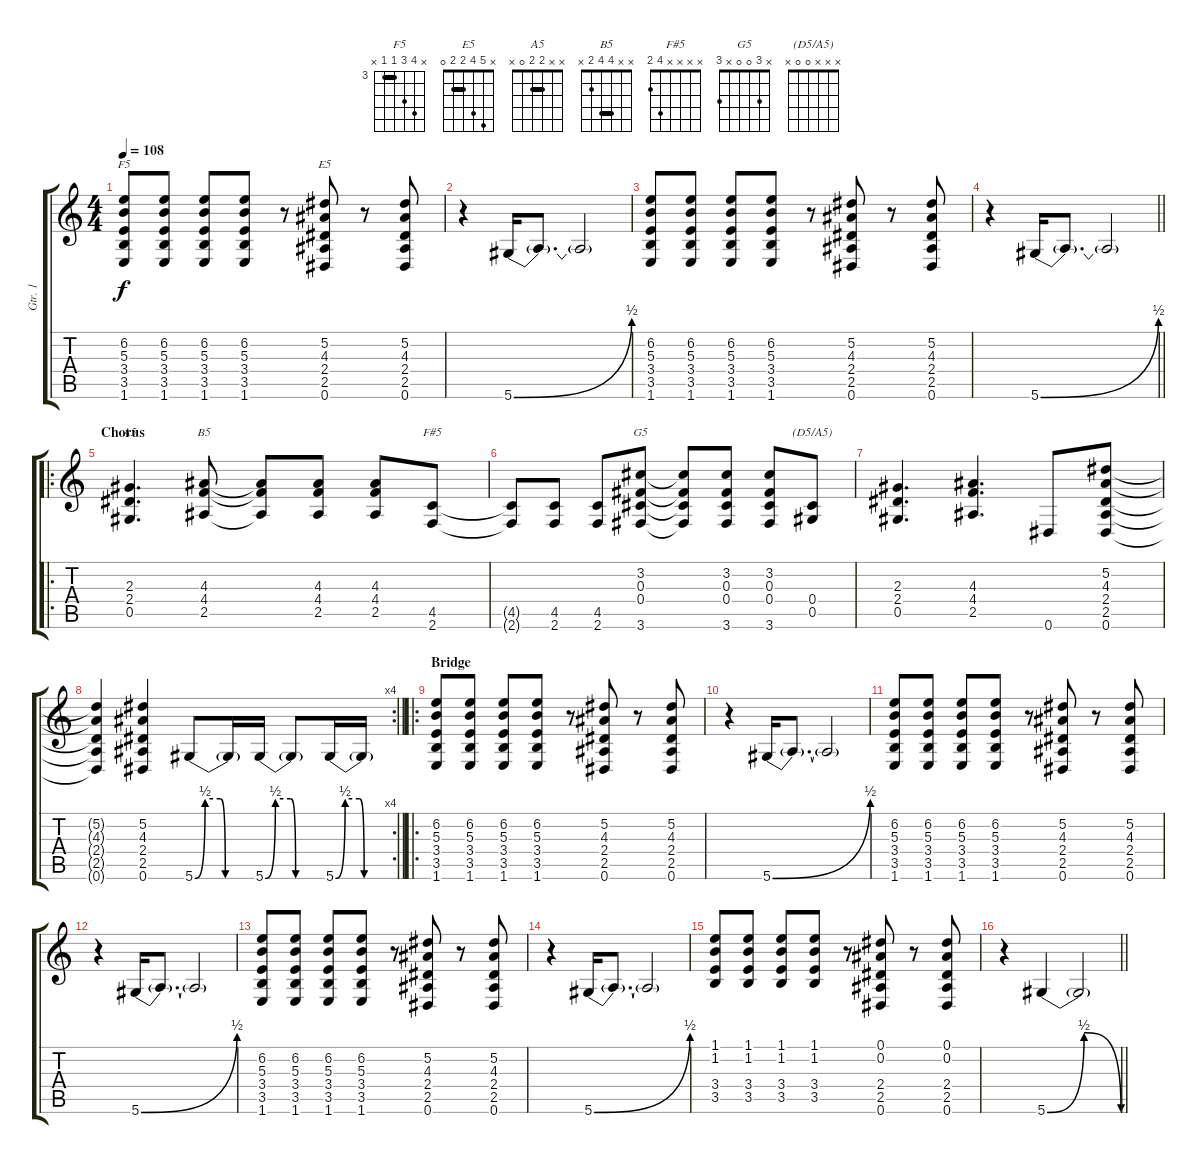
\track ("Gtr. 1" "Gtr. 1") {instrument overdrivenguitar}
\staff {score tabs}
\tuning (Eb4 Bb3 Gb3 Db3 Ab2 Eb2) {hide}
\chord ("F5" x 6 5 3 3 x) {firstfret 3 barre 3}
\chord ("E5" x 5 4 2 2 0) {barre 2}
\chord ("A5" x x 2 2 0 x) {barre 2}
\chord ("B5" x x 4 4 2 x) {barre 4}
\chord ("F#5" x x x x 4 2)
\chord ("G5" x 3 0 0 x 3)
\chord ("(D5/A5)" x x x 0 0 x)
\ts (4 4)
\tempo 108
\clef g2
\ks c
(6.2 5.3 3.4 3.5 1.6).8{ch "F5" dy f} (6.2 5.3 3.4 3.5 1.6).8 (6.2 5.3 3.4 3.5 1.6).8 (6.2 5.3 3.4 3.5 1.6).8 r.8 (5.2 4.3 2.4 2.5 0.6).8{ch "E5"} r.8 (5.2 4.3 2.4 2.5 0.6).8 |
r.4 5.6{be (bend 0 0 60 2)}.16 5.6{t}.8{d} 5.6{t}.2 |
(6.2 5.3 3.4 3.5 1.6).8 (6.2 5.3 3.4 3.5 1.6).8 (6.2 5.3 3.4 3.5 1.6).8 (6.2 5.3 3.4 3.5 1.6).8 r.8 (5.2 4.3 2.4 2.5 0.6).8 r.8 (5.2 4.3 2.4 2.5 0.6).8 |
\barLineRight lightlight
r.4 5.6{be (bend 0 0 60 2)}.16 5.6{t}.8{d} 5.6{t}.2 |
\ro
\section ("" "Chorus")
(2.3 2.4 0.5).4{d ch "A5"} (4.3 4.4 2.5).8{ch "B5"} (4.3{t} 4.4{t} 2.5{t}).8 (4.3 4.4 2.5).8 (4.3 4.4 2.5).8 (4.5 2.6).8{ch "F#5"} |
(4.5{t} 2.6{t}).8 (4.5 2.6).8 (4.5 2.6).8 (3.2 0.3 0.4 3.6).8{ch "G5"} (3.2{t} 0.3{t} 0.4{t} 3.6{t}).8 (3.2 0.3 0.4 3.6).8 (3.2 0.3 0.4 3.6).8 (0.4 0.5).8{ch "(D5/A5)"} |
(2.3 2.4 0.5).4{d} (4.3 4.4 2.5).4{d} 0.6.8 (5.2 4.3 2.4 2.5 0.6).8 |
\rc 4
\barLineRight lightlight
(5.2{t} 4.3{t} 2.4{t} 2.5{t} 0.6{t}).4 (5.2 4.3 2.4 2.5 0.6).4 5.6{be (custom 0 0 10 2 25 2 30 0 60 0)}.8 5.6{t}.16 5.6{be (custom 0 0 10 2 25 2 30 0 60 0)}.16 5.6{t}.8 5.6{be (custom 0 0 10 2 25 2 30 0 60 0)}.16 5.6{t}.16 |
\ro
\section ("" "Bridge")
(6.2 5.3 3.4 3.5 1.6).8 (6.2 5.3 3.4 3.5 1.6).8 (6.2 5.3 3.4 3.5 1.6).8 (6.2 5.3 3.4 3.5 1.6).8 r.8 (5.2 4.3 2.4 2.5 0.6).8 r.8 (5.2 4.3 2.4 2.5 0.6).8 |
r.4 5.6{be (bend 0 0 60 2)}.16 5.6{t}.8{d} 5.6{t}.2 |
(6.2 5.3 3.4 3.5 1.6).8 (6.2 5.3 3.4 3.5 1.6).8 (6.2 5.3 3.4 3.5 1.6).8 (6.2 5.3 3.4 3.5 1.6).8 r.8 (5.2 4.3 2.4 2.5 0.6).8 r.8 (5.2 4.3 2.4 2.5 0.6).8 |
r.4 5.6{be (bend 0 0 60 2)}.16 5.6{t}.8{d} 5.6{t}.2 |
(6.2 5.3 3.4 3.5 1.6).8 (6.2 5.3 3.4 3.5 1.6).8 (6.2 5.3 3.4 3.5 1.6).8 (6.2 5.3 3.4 3.5 1.6).8 r.8 (5.2 4.3 2.4 2.5 0.6).8 r.8 (5.2 4.3 2.4 2.5 0.6).8 |
r.4 5.6{be (bend 0 0 60 2)}.16 5.6{t}.8{d} 5.6{t}.2 |
(1.1 1.2 3.4 3.5).8 (1.1 1.2 3.4 3.5).8 (1.1 1.2 3.4 3.5).8 (1.1 1.2 3.4 3.5).8 r.8 (0.1 0.2 2.4 2.5 0.6).8 r.8 (0.1 0.2 2.4 2.5 0.6).8 |
\barLineRight lightlight
r.4 5.6{be (bendrelease 0 0 15 2 45 2 60 0)}.4 5.6{t}.2
